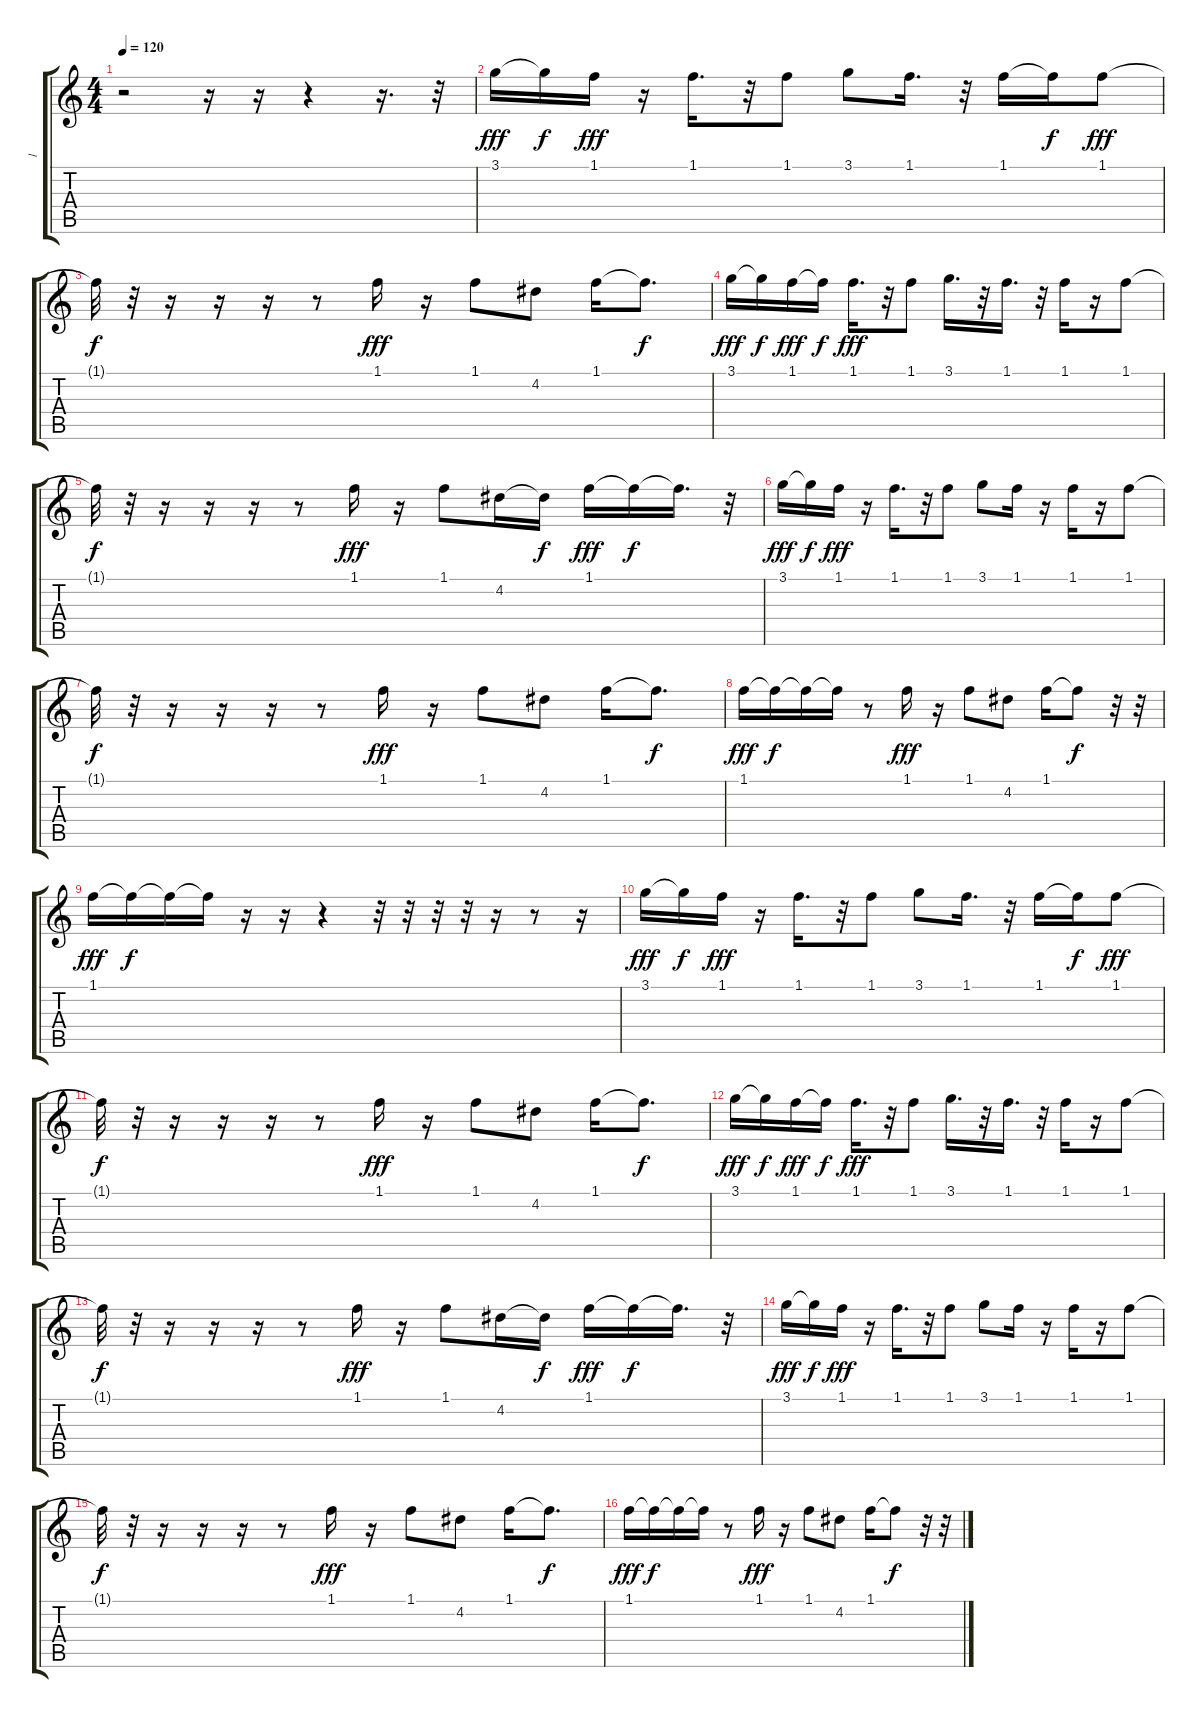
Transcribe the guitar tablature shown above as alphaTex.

\track ("1" "1") {instrument acousticguitarnylon}
\staff {score tabs}
\tuning (E4 B3 G3 D3 A2 E2) {hide}
\ts (4 4)
\tempo 120
\clef g2
\ks c
r.2{dy fff} r.16 r.16 r.4 r.16{d} r.32 |
3.1.16 3.1{t}.16{dy f} 1.1.16{dy fff} r.16 1.1.16{d} r.32 1.1.8 3.1.8 1.1.16{d} r.32 1.1.16 1.1{t}.16{dy f} 1.1.8{dy fff} |
1.1{t}.32{dy f} r.32 r.16 r.16 r.16 r.8 1.1.16{dy fff} r.16 1.1.8 4.2.8 1.1.16 1.1{t}.8{d dy f} |
3.1.16{dy fff} 3.1{t}.16{dy f} 1.1.16{dy fff} 1.1{t}.16{dy f} 1.1.16{d dy fff} r.32 1.1.8 3.1.16{d} r.32 1.1.16{d} r.32 1.1.16 r.16 1.1.8 |
1.1{t}.32{dy f} r.32 r.16 r.16 r.16 r.8 1.1.16{dy fff} r.16 1.1.8 4.2.16 4.2{t}.16{dy f} 1.1.16{dy fff} 1.1{t}.16{dy f} 1.1{t}.16{d} r.32 |
3.1.16{dy fff} 3.1{t}.16{dy f} 1.1.16{dy fff} r.16 1.1.16{d} r.32 1.1.8 3.1.8 1.1.16 r.16 1.1.16 r.16 1.1.8 |
1.1{t}.32{dy f} r.32 r.16 r.16 r.16 r.8 1.1.16{dy fff} r.16 1.1.8 4.2.8 1.1.16 1.1{t}.8{d dy f} |
1.1.16{dy fff} 1.1{t}.16{dy f} 1.1{t}.16 1.1{t}.16 r.8 1.1.16{dy fff} r.16 1.1.8 4.2.8 1.1.16 1.1{t}.8{dy f} r.32 r.32 |
1.1.16{dy fff} 1.1{t}.16{dy f} 1.1{t}.16 1.1{t}.16 r.16 r.16 r.4 r.32 r.32 r.32 r.32 r.16 r.8 r.16 |
3.1.16{dy fff} 3.1{t}.16{dy f} 1.1.16{dy fff} r.16 1.1.16{d} r.32 1.1.8 3.1.8 1.1.16{d} r.32 1.1.16 1.1{t}.16{dy f} 1.1.8{dy fff} |
1.1{t}.32{dy f} r.32 r.16 r.16 r.16 r.8 1.1.16{dy fff} r.16 1.1.8 4.2.8 1.1.16 1.1{t}.8{d dy f} |
3.1.16{dy fff} 3.1{t}.16{dy f} 1.1.16{dy fff} 1.1{t}.16{dy f} 1.1.16{d dy fff} r.32 1.1.8 3.1.16{d} r.32 1.1.16{d} r.32 1.1.16 r.16 1.1.8 |
1.1{t}.32{dy f} r.32 r.16 r.16 r.16 r.8 1.1.16{dy fff} r.16 1.1.8 4.2.16 4.2{t}.16{dy f} 1.1.16{dy fff} 1.1{t}.16{dy f} 1.1{t}.16{d} r.32 |
3.1.16{dy fff} 3.1{t}.16{dy f} 1.1.16{dy fff} r.16 1.1.16{d} r.32 1.1.8 3.1.8 1.1.16 r.16 1.1.16 r.16 1.1.8 |
1.1{t}.32{dy f} r.32 r.16 r.16 r.16 r.8 1.1.16{dy fff} r.16 1.1.8 4.2.8 1.1.16 1.1{t}.8{d dy f} |
1.1.16{dy fff} 1.1{t}.16{dy f} 1.1{t}.16 1.1{t}.16 r.8 1.1.16{dy fff} r.16 1.1.8 4.2.8 1.1.16 1.1{t}.8{dy f} r.32 r.32
